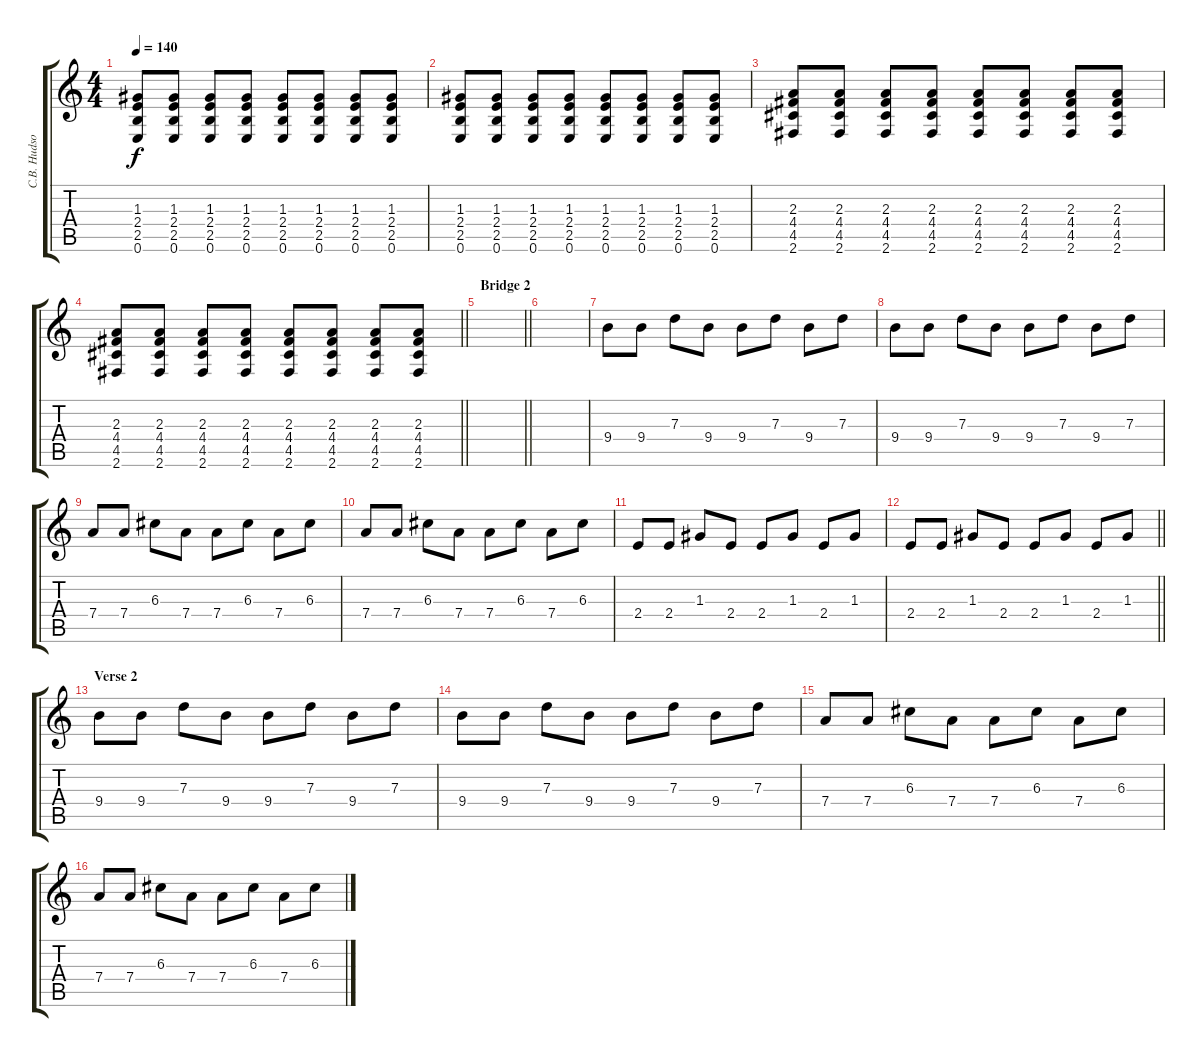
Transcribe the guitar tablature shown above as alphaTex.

\track ("C.B. Hudson" "C.B. Hudso") {instrument overdrivenguitar}
\staff {score tabs}
\tuning (E4 B3 G3 D3 A2 E2) {hide}
\ts (4 4)
\tempo 140
\clef g2
\ks c
(1.3 2.4 2.5 0.6).8{dy f} (1.3 2.4 2.5 0.6).8 (1.3 2.4 2.5 0.6).8 (1.3 2.4 2.5 0.6).8 (1.3 2.4 2.5 0.6).8 (1.3 2.4 2.5 0.6).8 (1.3 2.4 2.5 0.6).8 (1.3 2.4 2.5 0.6).8 |
(1.3 2.4 2.5 0.6).8 (1.3 2.4 2.5 0.6).8 (1.3 2.4 2.5 0.6).8 (1.3 2.4 2.5 0.6).8 (1.3 2.4 2.5 0.6).8 (1.3 2.4 2.5 0.6).8 (1.3 2.4 2.5 0.6).8 (1.3 2.4 2.5 0.6).8 |
(2.3 4.4 4.5 2.6).8 (2.3 4.4 4.5 2.6).8 (2.3 4.4 4.5 2.6).8 (2.3 4.4 4.5 2.6).8 (2.3 4.4 4.5 2.6).8 (2.3 4.4 4.5 2.6).8 (2.3 4.4 4.5 2.6).8 (2.3 4.4 4.5 2.6).8 |
\barLineRight lightlight
(2.3 4.4 4.5 2.6).8 (2.3 4.4 4.5 2.6).8 (2.3 4.4 4.5 2.6).8 (2.3 4.4 4.5 2.6).8 (2.3 4.4 4.5 2.6).8 (2.3 4.4 4.5 2.6).8 (2.3 4.4 4.5 2.6).8 (2.3 4.4 4.5 2.6).8 |
\section ("" "Bridge 2")
\barLineRight lightlight
|
|
9.4.8{volume 13 instrument electricguitarjazz} 9.4.8 7.3.8 9.4.8 9.4.8 7.3.8 9.4.8 7.3.8 |
9.4.8 9.4.8 7.3.8 9.4.8 9.4.8 7.3.8 9.4.8 7.3.8 |
7.4.8 7.4.8 6.3.8 7.4.8 7.4.8 6.3.8 7.4.8 6.3.8 |
7.4.8 7.4.8 6.3.8 7.4.8 7.4.8 6.3.8 7.4.8 6.3.8 |
2.4.8 2.4.8 1.3.8 2.4.8 2.4.8 1.3.8 2.4.8 1.3.8 |
\barLineRight lightlight
2.4.8 2.4.8 1.3.8 2.4.8 2.4.8 1.3.8 2.4.8 1.3.8 |
\section ("" "Verse 2")
9.4.8 9.4.8 7.3.8 9.4.8 9.4.8 7.3.8 9.4.8 7.3.8 |
9.4.8 9.4.8 7.3.8 9.4.8 9.4.8 7.3.8 9.4.8 7.3.8 |
7.4.8 7.4.8 6.3.8 7.4.8 7.4.8 6.3.8 7.4.8 6.3.8 |
7.4.8 7.4.8 6.3.8 7.4.8 7.4.8 6.3.8 7.4.8 6.3.8
